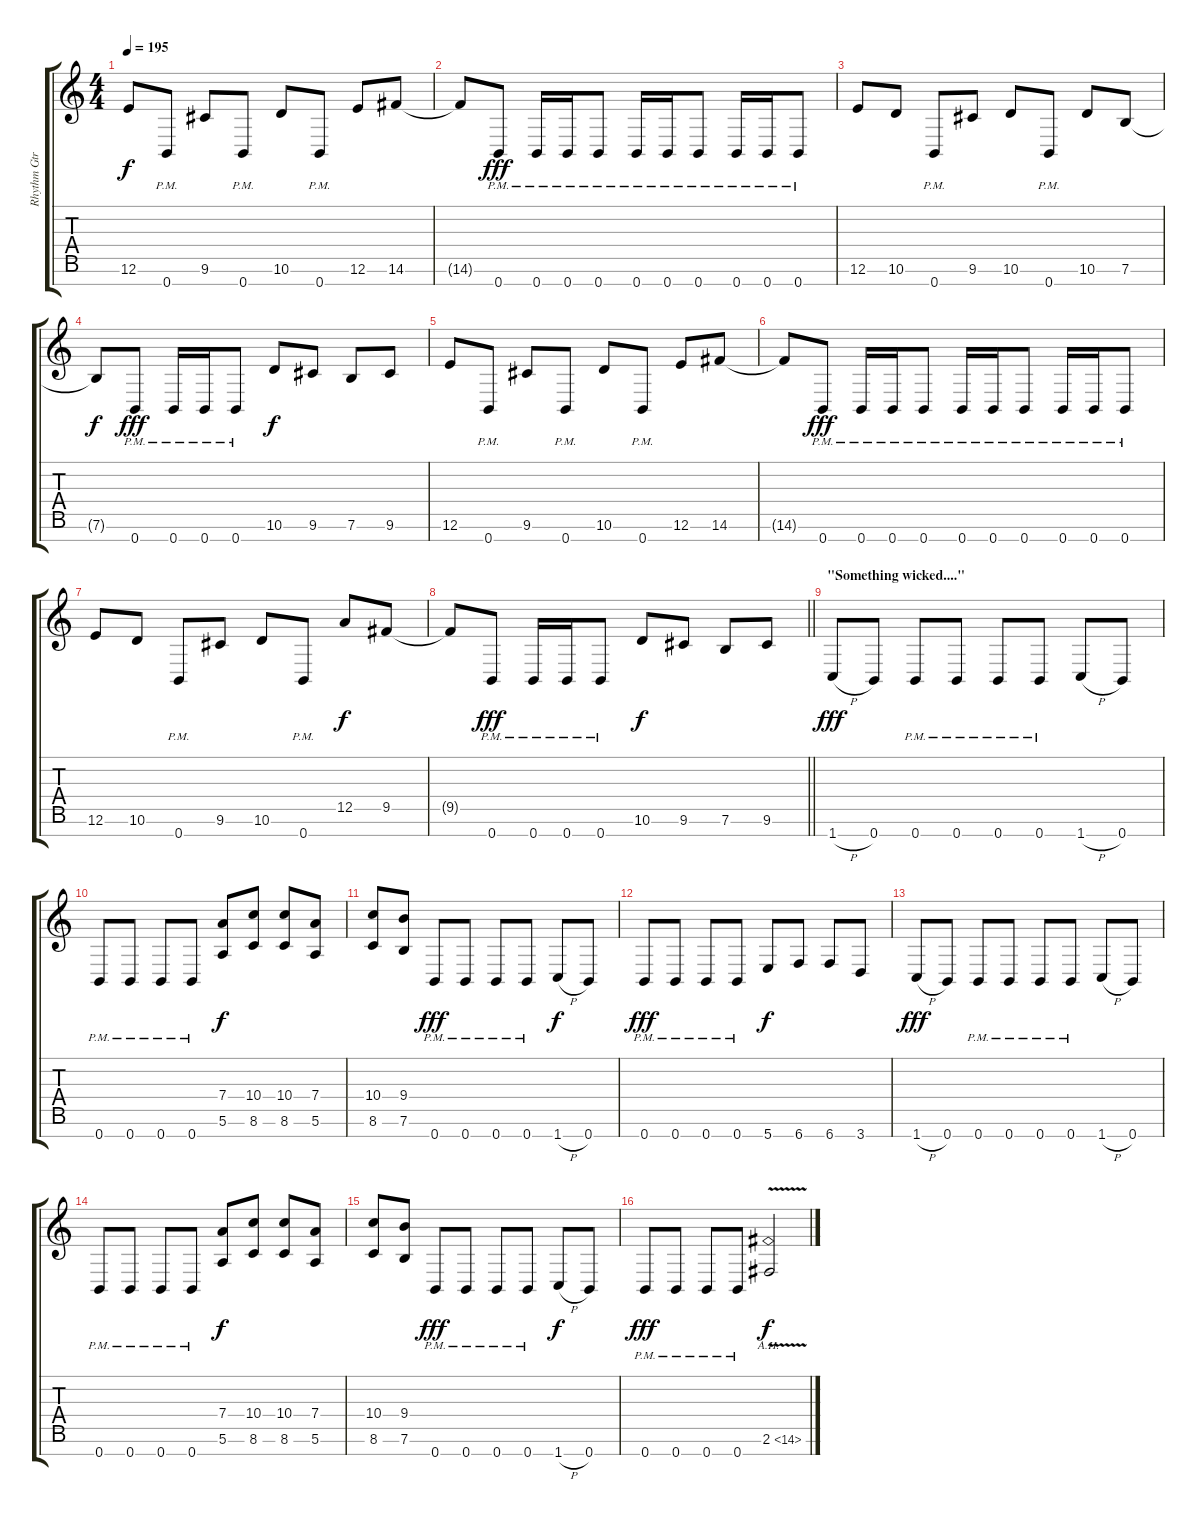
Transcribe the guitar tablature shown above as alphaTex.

\track ("Rhythm Gtr." "Rhythm Gtr") {instrument distortionguitar}
\staff {score tabs}
\tuning (E4 B3 G3 D3 A2 E2 B1) {hide}
\ts (4 4)
\section ("" "")
\tempo 195
\clef g2
\ks c
12.6.8{dy f} 0.7{pm}.8 9.6.8 0.7{pm}.8 10.6.8 0.7{pm}.8 12.6.8 14.6.8 |
14.6{t}.8 0.7{pm}.8{dy fff} 0.7{pm}.16 0.7{pm}.16 0.7{pm}.8 0.7{pm}.16 0.7{pm}.16 0.7{pm}.8 0.7{pm}.16 0.7{pm}.16 0.7{pm}.8 |
12.6.8 10.6.8 0.7{pm}.8 9.6.8 10.6.8 0.7{pm}.8 10.6.8 7.6.8 |
7.6{t}.8{dy f} 0.7{pm}.8{dy fff} 0.7{pm}.16 0.7{pm}.16 0.7{pm}.8 10.6.8{dy f} 9.6.8 7.6.8 9.6.8 |
12.6.8 0.7{pm}.8 9.6.8 0.7{pm}.8 10.6.8 0.7{pm}.8 12.6.8 14.6.8 |
14.6{t}.8 0.7{pm}.8{dy fff} 0.7{pm}.16 0.7{pm}.16 0.7{pm}.8 0.7{pm}.16 0.7{pm}.16 0.7{pm}.8 0.7{pm}.16 0.7{pm}.16 0.7{pm}.8 |
12.6.8 10.6.8 0.7{pm}.8 9.6.8 10.6.8 0.7{pm}.8 12.5.8{dy f} 9.5.8 |
\barLineRight lightlight
9.5{t}.8 0.7{pm}.8{dy fff} 0.7{pm}.16 0.7{pm}.16 0.7{pm}.8 10.6.8{dy f} 9.6.8 7.6.8 9.6.8 |
\section ("" "\"Something wicked....\"")
1.7{h}.8{dy fff} 0.7.8 0.7{pm}.8 0.7{pm}.8 0.7{pm}.8 0.7{pm}.8 1.7{h}.8 0.7.8 |
0.7{pm}.8 0.7{pm}.8 0.7{pm}.8 0.7{pm}.8 (7.4 5.6).8{dy f} (10.4 8.6).8 (10.4 8.6).8 (7.4 5.6).8 |
(10.4 8.6).8 (9.4 7.6).8 0.7{pm}.8{dy fff} 0.7{pm}.8 0.7{pm}.8 0.7{pm}.8 1.7{h}.8{dy f} 0.7.8 |
0.7{pm}.8{dy fff} 0.7{pm}.8 0.7{pm}.8 0.7{pm}.8 5.7.8{dy f} 6.7.8 6.7.8 3.7.8 |
1.7{h}.8{dy fff} 0.7.8 0.7{pm}.8 0.7{pm}.8 0.7{pm}.8 0.7{pm}.8 1.7{h}.8 0.7.8 |
0.7{pm}.8 0.7{pm}.8 0.7{pm}.8 0.7{pm}.8 (7.4 5.6).8{dy f} (10.4 8.6).8 (10.4 8.6).8 (7.4 5.6).8 |
(10.4 8.6).8 (9.4 7.6).8 0.7{pm}.8{dy fff} 0.7{pm}.8 0.7{pm}.8 0.7{pm}.8 1.7{h}.8{dy f} 0.7.8 |
0.7{pm}.8{dy fff} 0.7{pm}.8 0.7{pm}.8 0.7{pm}.8 2.6{ah 12 v}.2{dy f}
